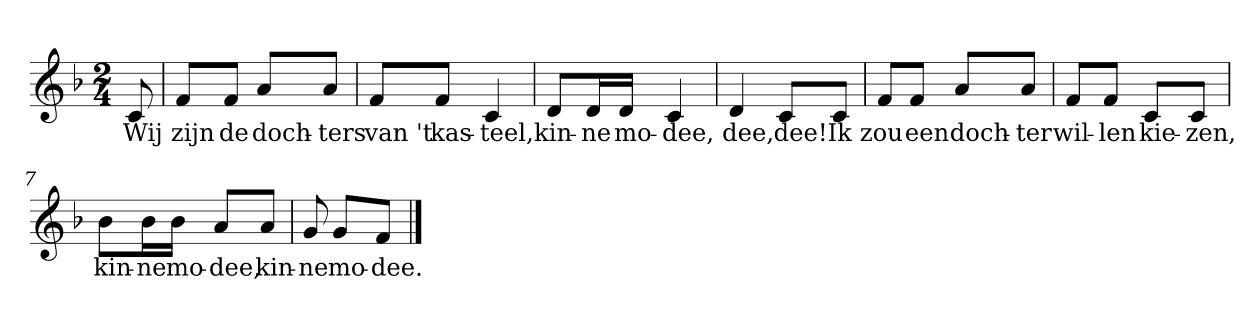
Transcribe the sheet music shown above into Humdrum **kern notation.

**kern	**text
*part1	*part1
*staff1	*staff1
*clefG2	*
*k[b-]	*
*F:	*
*M2/4	*
*MM120	*
=	=
8c	Wij
=1	=1
8f/L	zijn
8f/J	de
8a/L	doch-
8a/J	-ters
=2	=2
8f/L	van 't
8f/J	kas-
4c	-teel,
=3	=3
8d/L	kin-
16d/L	-ne
16d/JJ	mo-
4c	-dee,
=4	=4
4d	dee,
8c/L	dee!
8c/J	Ik
=5	=5
8f/L	zou
8f/J	een
8a/L	doch-
8a/J	-ter
=6	=6
8f/L	wil-
8f/J	-len
8c/L	kie-
8c/J	-zen,
=7	=7
8b-\L	kin-
16b-\L	-ne
16b-\JJ	mo-
8a/L	-dee,
8a/J	kin-
=8	=8
8g	-ne
8g/L	mo-
8f/J	-dee.
==	==
*-	*-
